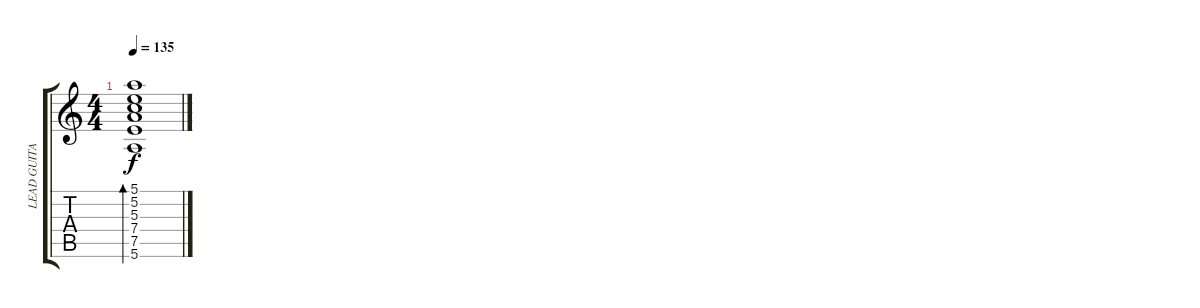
\track ("LEAD GUITAR" "LEAD GUITA") {instrument acousticguitarsteel}
\staff {score tabs}
\tuning (E4 B3 G3 D3 A2 E2) {hide}
\ts (4 4)
\tempo 135
\clef g2
\ks c
(5.1 5.2 5.3 7.4 7.5 5.6).1{bd 240 dy f}
